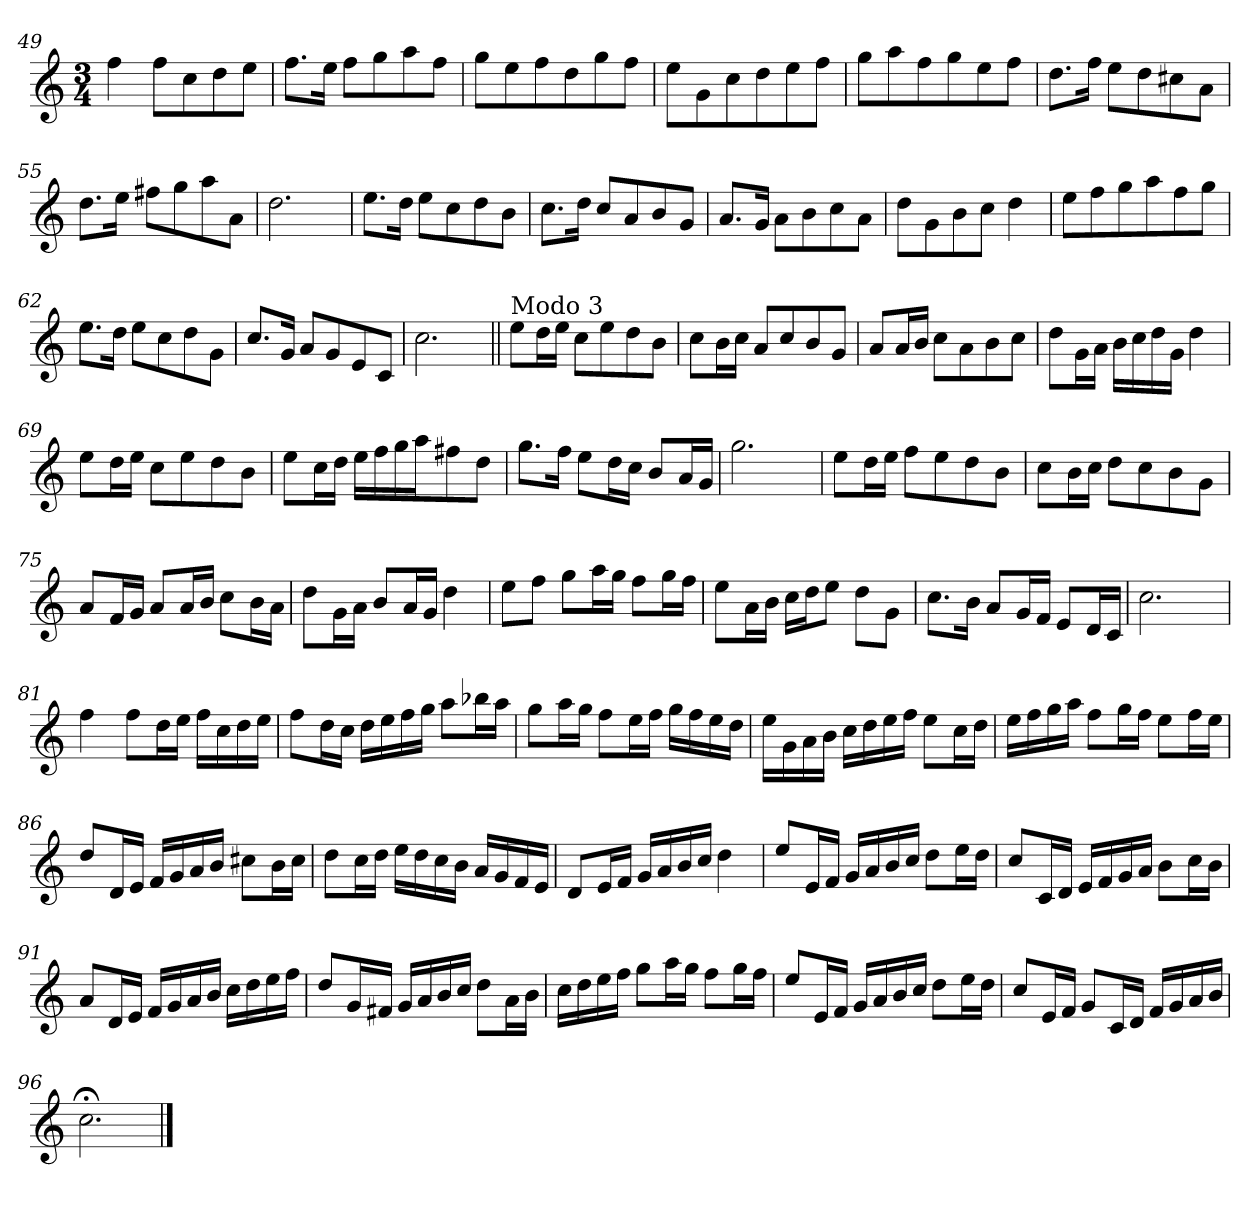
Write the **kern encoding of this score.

**kern
*part1
*staff1
*clefG2
*k[]
*M3/4
=49
4ff\
8ff\L
8cc\
8dd\
8ee\J
=50
8.ff\L
16ee\Jk
8ff\L
8gg\
8aa\
8ff\J
=51
8gg\L
8ee\
8ff\
8dd\
8gg\
8ff\J
=52
8ee\L
8g\
8cc\
8dd\
8ee\
8ff\J
=53
8gg\L
8aa\
8ff\
8gg\
8ee\
8ff\J
=54
8.dd\L
16ff\Jk
8ee\L
8dd\
8cc#X\
8a\J
!!LO:LB:g=z
=55
8.dd\L
16ee\Jk
8ff#X\L
8gg\
8aa\
8a\J
=56
2.dd\
=57
8.ee\L
16dd\Jk
8ee\L
8cc\
8dd\
8b\J
=58
8.cc\L
16dd\Jk
8cc/L
8a/
8b/
8g/J
=59
8.a/L
16g/Jk
8a\L
8b\
8cc\
8a\J
=60
8dd\L
8g\
8b\
8cc\J
4dd\
=61
8ee\L
8ff\
8gg\
8aa\
8ff\
8gg\J
=62
8.ee\L
16dd\Jk
8ee\L
8cc\
8dd\
8g\J
!!LO:LB:g=z
=63
8.cc/L
16g/Jk
8a/L
8g/
8e/
8c/J
=64
2.cc\
=65||
!LO:TX:a:t=Modo 3
8ee\L
16dd\L
16ee\JJ
8cc\L
8ee\
8dd\
8b\J
=66
8cc\L
16b\L
16cc\JJ
8a/L
8cc/
8b/
8g/J
=67
8a/L
16a/L
16b/JJ
8cc\L
8a\
8b\
8cc\J
=68
8dd\L
16g\L
16a\JJ
16b\LL
16cc\
16dd\
16g\JJ
4dd\
=69
8ee\L
16dd\L
16ee\JJ
8cc\L
8ee\
8dd\
8b\J
!!LO:LB:g=z
=70
8ee\L
16cc\L
16dd\JJ
16ee\LL
16ff\
16gg\
16aa\J
8ff#X\
8dd\J
=71
8.gg\L
16ff\Jk
8ee\L
16dd\L
16cc\JJ
8b/L
16a/L
16g/JJ
=72
2.gg\
=73
8ee\L
16dd\L
16ee\JJ
8ff\L
8ee\
8dd\
8b\J
=74
8cc\L
16b\L
16cc\JJ
8dd\L
8cc\
8b\
8g\J
=75
8a/L
16f/L
16g/JJ
8a/L
16a/L
16b/JJ
8cc\L
16b\L
16a\JJ
!!LO:LB:g=z
=76
8dd\L
16g\L
16a\JJ
8b/L
16a/L
16g/JJ
4dd\
=77
8ee\L
8ff\J
8gg\L
16aa\L
16gg\JJ
8ff\L
16gg\L
16ff\JJ
=78
8ee\L
16a\L
16b\JJ
16cc\LL
16dd\J
8ee\J
8dd\L
8g\J
=79
8.cc\L
16b\Jk
8a/L
16g/L
16f/JJ
8e/L
16d/L
16c/JJ
=80
2.cc\
=81
4ff\
8ff\L
16dd\L
16ee\JJ
16ff\LL
16cc\
16dd\
16ee\JJ
!!LO:LB:g=z
=82
8ff\L
16dd\L
16cc\JJ
16dd\LL
16ee\
16ff\
16gg\JJ
8aa\L
16bb-X\L
16aa\JJ
=83
8gg\L
16aa\L
16gg\JJ
8ff\L
16ee\L
16ff\JJ
16gg\LL
16ff\
16ee\
16dd\JJ
=84
16ee\LL
16g\
16a\
16b\JJ
16cc\LL
16dd\
16ee\
16ff\JJ
8ee\L
16cc\L
16dd\JJ
=85
16ee\LL
16ff\
16gg\
16aa\JJ
8ff\L
16gg\L
16ff\JJ
8ee\L
16ff\L
16ee\JJ
!!LO:PB:g=z
=86
8dd/L
16d/L
16e/JJ
16f/LL
16g/
16a/
16b/JJ
8cc#X\L
16b\L
16cc#\JJ
=87
8dd\L
16cc\L
16dd\JJ
16ee\LL
16dd\
16cc\
16b\JJ
16a/LL
16g/
16f/
16e/JJ
=88
8d/L
16e/L
16f/JJ
16g/LL
16a/
16b/
16cc/JJ
4dd\
=89
8ee/L
16e/L
16f/JJ
16g/LL
16a/
16b/
16cc/JJ
8dd\L
16ee\L
16dd\JJ
=90
8cc/L
16c/L
16d/JJ
16e/LL
16f/
16g/
16a/JJ
8b\L
16cc\L
16b\JJ
!!LO:LB:g=z
=91
8a/L
16d/L
16e/JJ
16f/LL
16g/
16a/
16b/JJ
16cc\LL
16dd\
16ee\
16ff\JJ
=92
8dd/L
16g/L
16f#X/JJ
16g/LL
16a/
16b/
16cc/JJ
8dd\L
16a\L
16b\JJ
=93
16cc\LL
16dd\
16ee\
16ff\JJ
8gg\L
16aa\L
16gg\JJ
8ff\L
16gg\L
16ff\JJ
=94
8ee/L
16e/L
16f/JJ
16g/LL
16a/
16b/
16cc/JJ
8dd\L
16ee\L
16dd\JJ
!!LO:LB:g=z
=95
8cc/L
16e/L
16f/JJ
8g/L
16c/L
16d/JJ
16f/LL
16g/
16a/
16b/JJ
=96
2.cc;<\
==
*-
